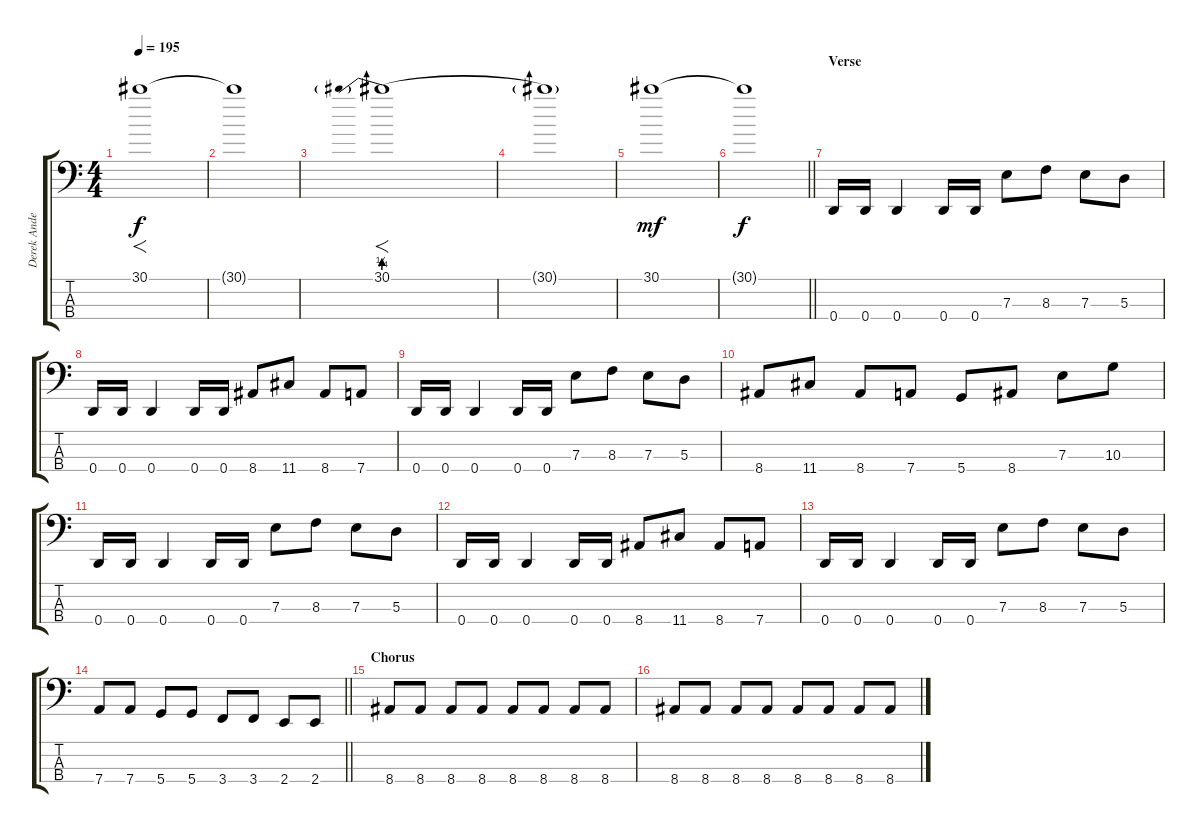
\track ("Derek Anderson" "Derek Ande") {instrument electricbassfinger}
\staff {score tabs}
\tuning (G2 D2 A1 D1) {hide}
\ts (4 4)
\tempo 195
\clef f4
\ks c
30.1.1{f dy f} |
30.1{t}.1 |
30.1{be (prebend 0 1 60 1)}.1{f} |
30.1{t}.1 |
30.1.1{dy mf volume 14} |
\barLineRight lightlight
30.1{t}.1{dy f} |
\section ("" "Verse")
0.4.16{volume 8 instrument electricbassfinger} 0.4.16 0.4.4 0.4.16 0.4.16 7.3.8 8.3.8 7.3.8 5.3.8 |
0.4.16{volume 8 instrument electricbassfinger} 0.4.16 0.4.4 0.4.16 0.4.16 8.4.8 11.4.8 8.4.8 7.4.8 |
0.4.16 0.4.16 0.4.4 0.4.16 0.4.16 7.3.8 8.3.8 7.3.8 5.3.8 |
8.4.8 11.4.8 8.4.8 7.4.8 5.4.8 8.4.8 7.3.8 10.3.8 |
0.4.16 0.4.16 0.4.4 0.4.16 0.4.16 7.3.8 8.3.8 7.3.8 5.3.8 |
0.4.16 0.4.16 0.4.4 0.4.16 0.4.16 8.4.8 11.4.8 8.4.8 7.4.8 |
0.4.16 0.4.16 0.4.4 0.4.16 0.4.16 7.3.8 8.3.8 7.3.8 5.3.8 |
\barLineRight lightlight
7.4.8 7.4.8 5.4.8 5.4.8 3.4.8 3.4.8 2.4.8 2.4.8 |
\section ("" "Chorus")
8.4.8 8.4.8 8.4.8 8.4.8 8.4.8 8.4.8 8.4.8 8.4.8 |
8.4.8 8.4.8 8.4.8 8.4.8 8.4.8 8.4.8 8.4.8 8.4.8
